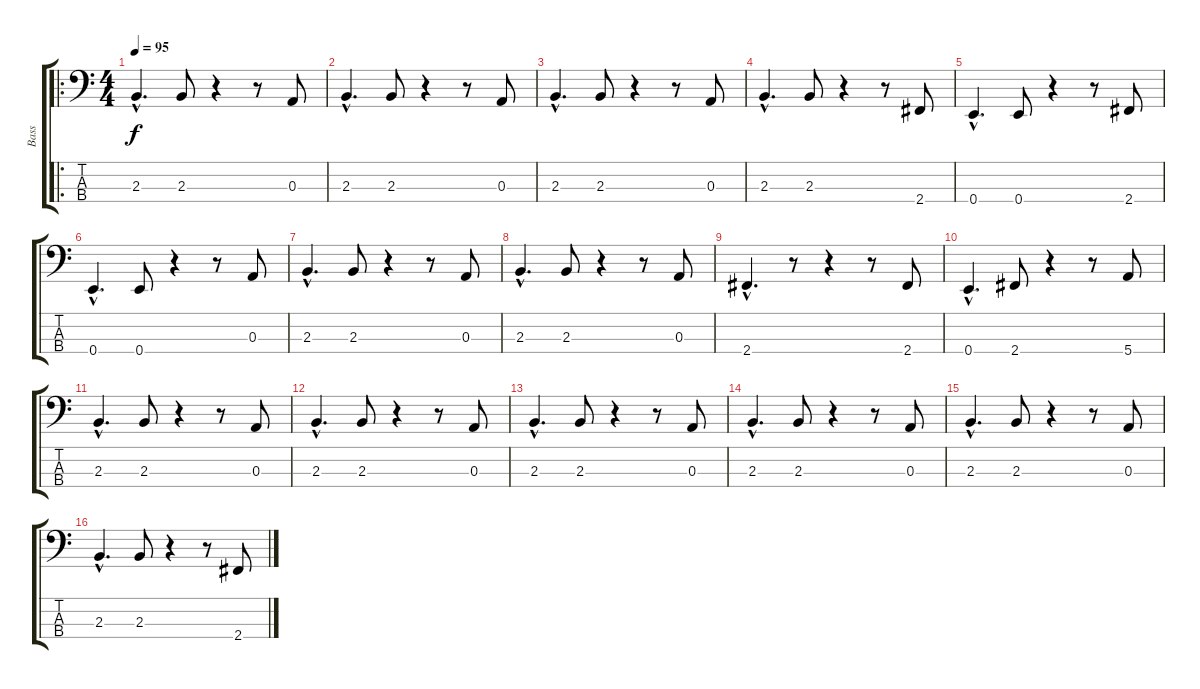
\track ("Bass" "Bass") {instrument electricbassfinger}
\staff {score tabs}
\tuning (G2 D2 A1 E1) {hide}
\ro
\ts (4 4)
\tempo 95
\clef f4
\ks c
2.3{hac}.4{d dy f instrument electricbassfinger} 2.3.8 r.4 r.8 0.3.8 |
2.3{hac}.4{d} 2.3.8 r.4 r.8 0.3.8 |
2.3{hac}.4{d} 2.3.8 r.4 r.8 0.3.8 |
2.3{hac}.4{d} 2.3.8 r.4 r.8 2.4.8 |
0.4{hac}.4{d} 0.4.8 r.4 r.8 2.4.8 |
0.4{hac}.4{d} 0.4.8 r.4 r.8 0.3.8 |
2.3{hac}.4{d} 2.3.8 r.4 r.8 0.3.8 |
2.3{hac}.4{d} 2.3.8 r.4 r.8 0.3.8 |
2.4{hac}.4{d} r.8 r.4 r.8 2.4.8 |
0.4{hac}.4{d} 2.4.8 r.4 r.8 5.4.8 |
2.3{hac}.4{d} 2.3.8 r.4 r.8 0.3.8 |
2.3{hac}.4{d} 2.3.8 r.4 r.8 0.3.8 |
2.3{hac}.4{d} 2.3.8 r.4 r.8 0.3.8 |
2.3{hac}.4{d} 2.3.8 r.4 r.8 0.3.8 |
2.3{hac}.4{d} 2.3.8 r.4 r.8 0.3.8 |
2.3{hac}.4{d} 2.3.8 r.4 r.8 2.4.8
